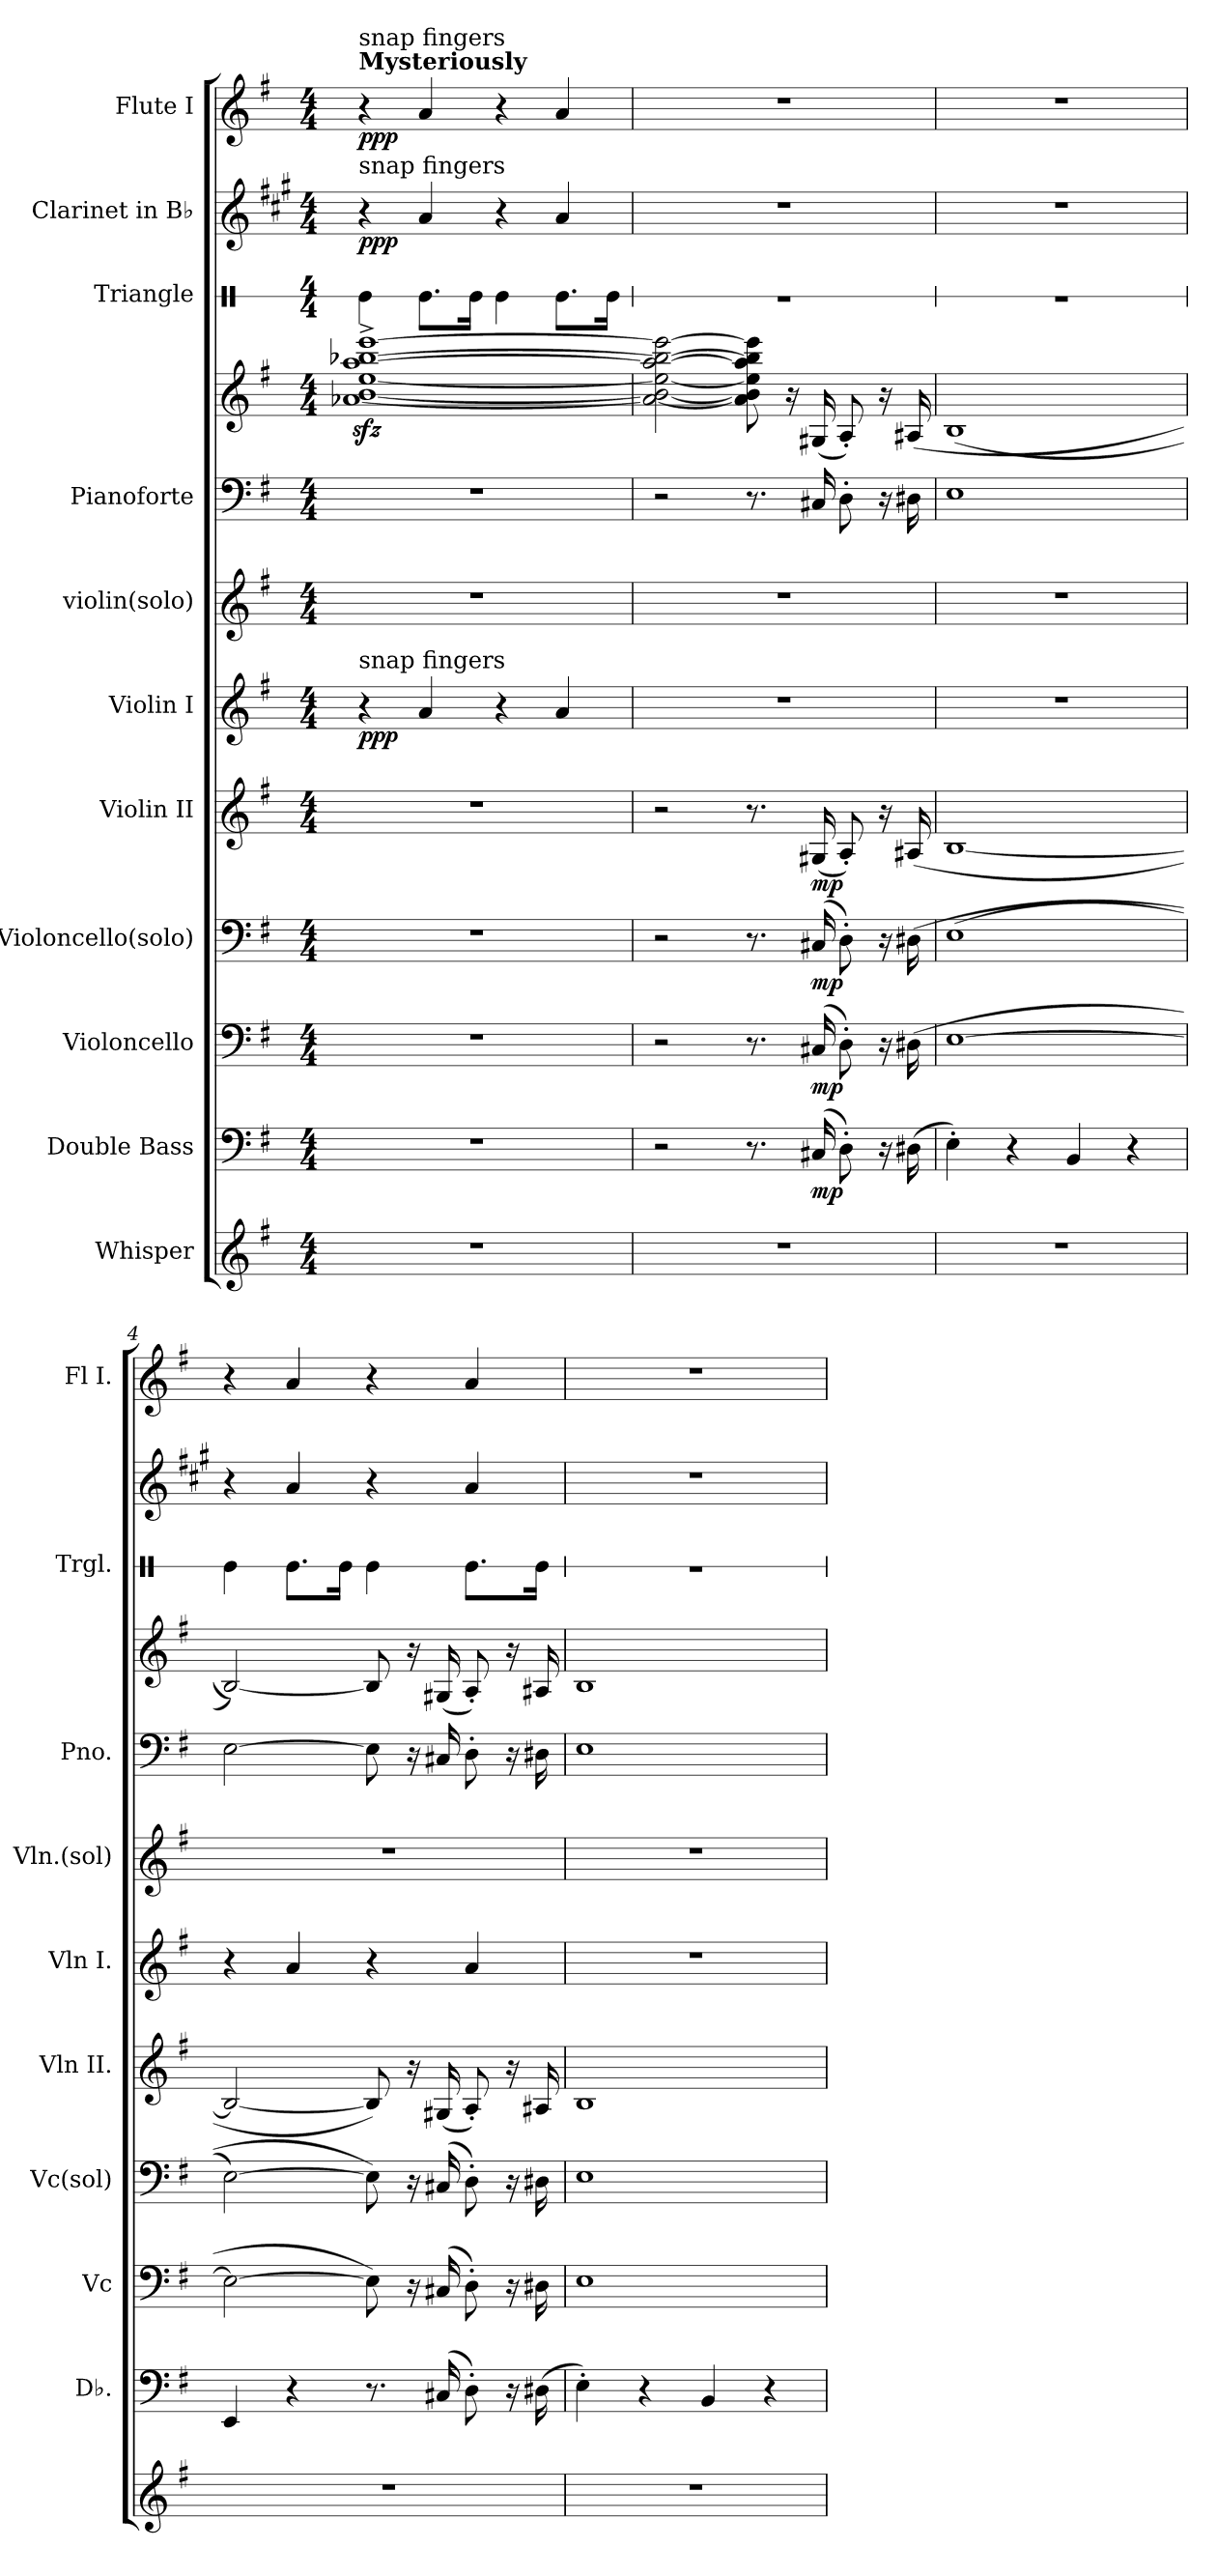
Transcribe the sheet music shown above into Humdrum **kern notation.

**kern	**kern	**dynam	**kern	**dynam	**kern	**dynam	**kern	**dynam	**kern	**dynam	**kern	**kern	**kern	**kern	**kern	**dynam	**kern	**dynam
*part11	*part10	*part10	*part9	*part9	*part8	*part8	*part7	*part7	*part6	*part6	*part5	*part4	*part4	*part3	*part2	*part2	*part1	*part1
*staff12	*staff11	*staff11	*staff10	*staff10	*staff9	*staff9	*staff8	*staff8	*staff7	*staff7	*staff6	*staff5	*staff4	*staff3	*staff2	*staff2	*staff1	*staff1
*I"Whisper	*I"Double Bass	*	*I"Violoncello	*	*I"Violoncello(solo)	*	*I"Violin II	*	*I"Violin I	*	*I"violin(solo)	*I"Pianoforte	*	*I"Triangle	*I"Clarinet in B♭	*	*I"Flute I	*
*	*I'Db.	*	*I'Vc	*	*I'Vc(sol)	*	*I'Vln II.	*	*I'Vln I.	*	*I'Vln.(sol)	*I'Pno.	*	*I'Trgl.	*	*	*I'Fl I.	*
*	*	*	*	*	*	*	*	*	*	*	*	*	*	*stria1	*	*	*	*
*clefG2	*clefF4	*	*clefF4	*	*clefF4	*	*clefG2	*	*clefG2	*	*clefG2	*clefF4	*clefG2	*clefX	*clefG2	*	*clefG2	*
*	*ITrd7c12	*	*	*	*	*	*	*	*	*	*	*	*	*	*ITrd1c2	*	*	*
*k[f#]	*k[f#]	*	*k[f#]	*	*k[f#]	*	*k[f#]	*	*k[f#]	*	*k[f#]	*k[f#]	*k[f#]	*k[]	*k[f#]	*	*k[f#]	*
*M4/4	*M4/4	*	*M4/4	*	*M4/4	*	*M4/4	*	*M4/4	*	*M4/4	*M4/4	*M4/4	*M4/4	*M4/4	*	*M4/4	*
*MM120	*MM120	*	*MM120	*	*MM120	*	*MM120	*	*MM120	*	*MM120	*MM120	*MM120	*MM120	*MM120	*	*MM120	*
=1	=1	=1	=1	=1	=1	=1	=1	=1	=1	=1	=1	=1	=1	=1	=1	=1	=1	=1
!	!	!	!	!	!	!	!	!	!	!	!	!	!	!	!	!	!LO:TX:a:B:t=Mysteriously	!
!	!	!	!	!	!	!	!	!	!	!	!	!	!	!	!	!	!LO:TX:a:t=snap fingers	!
!	!	!	!	!	!	!	!	!	!	!	!	!	!	!	!LO:TX:a:t=snap fingers	!	!	!
!	!	!	!	!	!	!	!	!	!LO:TX:a:t=snap fingers	!	!	!	!	!	!	!	!	!
!	!	!	!	!	!	!	!	!	!	!LO:DY:b	!	!	!	!	!	!LO:DY:b	!	!LO:DY:b
1r	1r	.	1r	.	1r	.	1r	.	4r	ppp	1r	1r	[1a-Xzz<^ [1bzz<^ [1eezz<^ [1aazz<^ [1bb-Xzz<^ [1eeezz<^	4Re\	4r	ppp	4r	ppp
.	.	.	.	.	.	.	.	.	4a/	.	.	.	.	8.Re\L	4g/	.	4a/	.
.	.	.	.	.	.	.	.	.	.	.	.	.	.	16Re\Jk	.	.	.	.
.	.	.	.	.	.	.	.	.	4r	.	.	.	.	4Re\	4r	.	4r	.
.	.	.	.	.	.	.	.	.	4a/	.	.	.	.	8.Re\L	4g/	.	4a/	.
.	.	.	.	.	.	.	.	.	.	.	.	.	.	16Re\Jk	.	.	.	.
=2	=2	=2	=2	=2	=2	=2	=2	=2	=2	=2	=2	=2	=2	=2	=2	=2	=2	=2
1r	2r	.	2r	.	2r	.	2r	.	1r	.	1r	2r	2a-\_ 2b\_ 2ee\_ 2aa\_ 2bb-\_ 2eee\_	1r	1r	.	1r	.
.	8.r	.	8.r	.	8.r	.	8.r	.	.	.	.	8.r	8a-\] 8b\] 8ee\] 8aa\] 8bb-\] 8eee\]	.	.	.	.	.
.	.	.	.	.	.	.	.	.	.	.	.	.	16r	.	.	.	.	.
!	!	!LO:DY:b	!	!LO:DY:b	!	!LO:DY:b	!	!LO:DY:b	!	!	!	!	!	!	!	!	!	!
.	(16CC#X/	mp	(16C#X/	mp	(16C#X/	mp	(16G#X/	mp	.	.	.	16C#X/	(16G#X/	.	.	.	.	.
.	8DD'\)	.	8D'\)	.	8D'\)	.	8A'/)	.	.	.	.	8D'\	8A'/)	.	.	.	.	.
.	16r	.	16r	.	16r	.	16r	.	.	.	.	16r	16r	.	.	.	.	.
.	(16DD#X\	.	(16D#X\	.	(16D#X\	.	(16A#X/	.	.	.	.	16D#X\	(16A#X/	.	.	.	.	.
=3	=3	=3	=3	=3	=3	=3	=3	=3	=3	=3	=3	=3	=3	=3	=3	=3	=3	=3
1r	4EE'\)	.	[1E	.	(1E	.	[1B	.	1r	.	1r	1E	(1B	1r	1r	.	1r	.
.	4r	.	.	.	.	.	.	.	.	.	.	.	.	.	.	.	.	.
.	4BBB/	.	.	.	.	.	.	.	.	.	.	.	.	.	.	.	.	.
.	4r	.	.	.	.	.	.	.	.	.	.	.	.	.	.	.	.	.
!!LO:PB:g=z
=4	=4	=4	=4	=4	=4	=4	=4	=4	=4	=4	=4	=4	=4	=4	=4	=4	=4	=4
1r	4EEE/	.	2E\_	.	[2E\)	.	2B/_	.	4r	.	1r	[2E\	[2B/))	4Re\	4r	.	4r	.
.	4r	.	.	.	.	.	.	.	4a/	.	.	.	.	8.Re\L	4g/	.	4a/	.
.	.	.	.	.	.	.	.	.	.	.	.	.	.	16Re\Jk	.	.	.	.
.	8.r	.	8E\])	.	8E\])	.	8B/])	.	4r	.	.	8E\]	8B/]	4Re\	4r	.	4r	.
.	.	.	16r	.	16r	.	16r	.	.	.	.	16r	16r	.	.	.	.	.
.	(16CC#X/	.	(16C#X/	.	(16C#X/	.	(16G#X/	.	.	.	.	16C#X/	(16G#X/	.	.	.	.	.
.	8DD'\)	.	8D'\)	.	8D'\)	.	8A'/)	.	4a/	.	.	8D'\	8A'/)	8.Re\L	4g/	.	4a/	.
.	16r	.	16r	.	16r	.	16r	.	.	.	.	16r	16r	.	.	.	.	.
.	(16DD#X\	.	16D#X\	.	16D#X\	.	16A#X/	.	.	.	.	16D#X\	16A#X/	16Re\Jk	.	.	.	.
=5	=5	=5	=5	=5	=5	=5	=5	=5	=5	=5	=5	=5	=5	=5	=5	=5	=5	=5
1r	4EE'\)	.	1E	.	1E	.	1B	.	1r	.	1r	1E	1B	1r	1r	.	1r	.
.	4r	.	.	.	.	.	.	.	.	.	.	.	.	.	.	.	.	.
.	4BBB/	.	.	.	.	.	.	.	.	.	.	.	.	.	.	.	.	.
.	4r	.	.	.	.	.	.	.	.	.	.	.	.	.	.	.	.	.
=	=	=	=	=	=	=	=	=	=	=	=	=	=	=	=	=	=	=
*-	*-	*-	*-	*-	*-	*-	*-	*-	*-	*-	*-	*-	*-	*-	*-	*-	*-	*-
